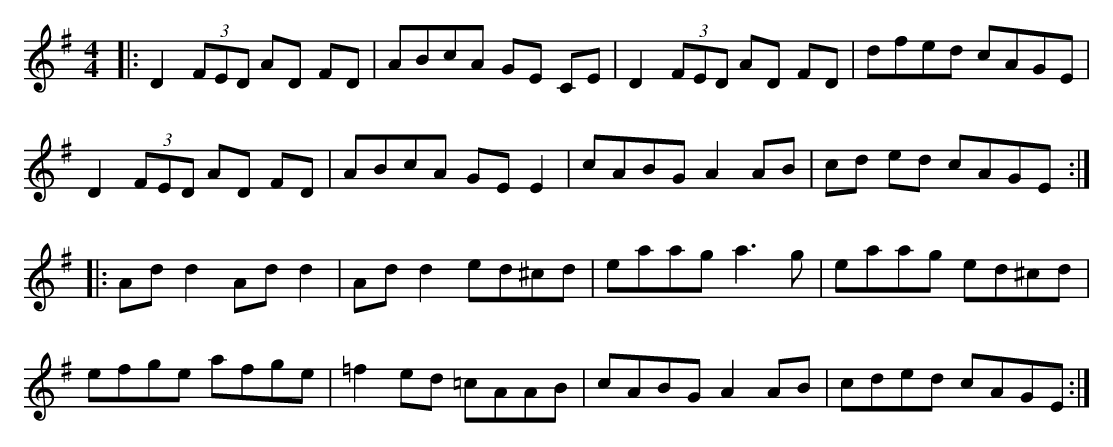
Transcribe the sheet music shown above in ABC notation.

X:1
M:4/4
K:Dmix
|:D2 (3FED AD FD|ABcA GE CE|D2 (3FED AD FD|dfed cAGE|
D2 (3FED AD FD|ABcA GE E2|cABG A2 AB|cd ed cAGE:|
|:Ad d2 Ad d2|Ad d2 ed^cd|eaag a3g|eaag ed^cd|
efge afge|=f2ed =cAAB|cABG A2AB|cded cAGE:|
